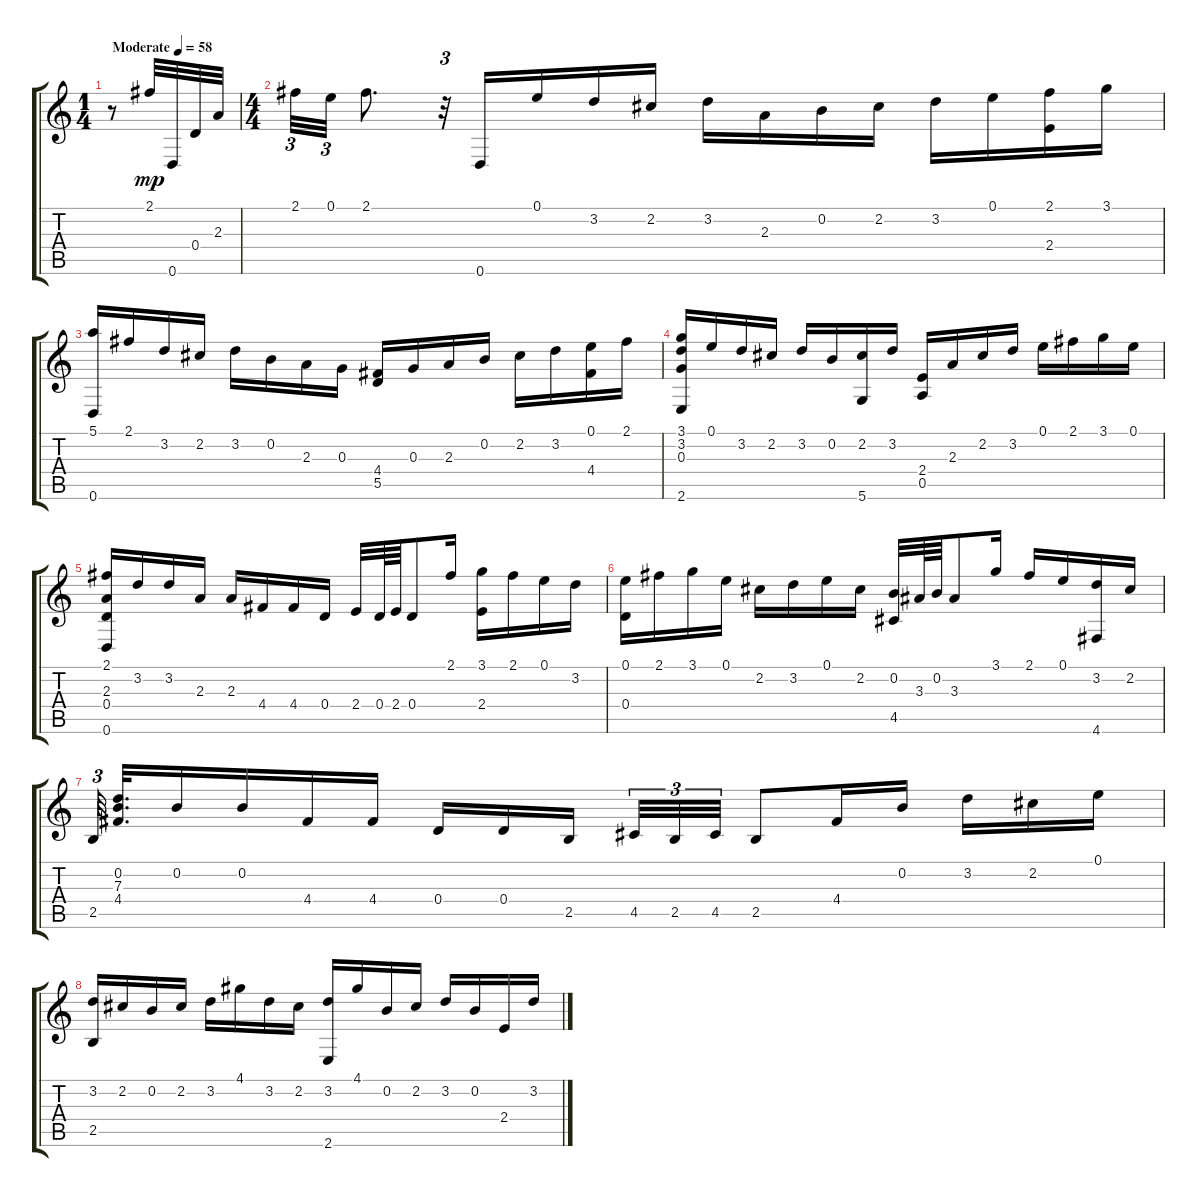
\track "" {instrument acousticguitarnylon}
\staff {score tabs}
\tuning (E4 B3 G3 D3 A2 D2) {hide}
\ts (1 4)
\tempo (58 "Moderate")
\clef g2
\ks c
r.8{dy mp instrument acousticguitarnylon} 2.1.32 0.6.32 0.4.32 2.3.32 |
\ts (4 4)
2.1.32{tu (3 2)} 0.1.32{tu (3 2)} 2.1.8{d} r.32{tu (3 2)} 0.6.16 0.1.16 3.2.16 2.2.16 3.2.16 2.3.16 0.2.16 2.2.16 3.2.16 0.1.16 (2.1 2.4).16 3.1.16 |
(5.1 0.6).16 2.1.16 3.2.16 2.2.16 3.2.16 0.2.16 2.3.16 0.3.16 (4.4 5.5).16 0.3.16 2.3.16 0.2.16 2.2.16 3.2.16 (0.1 4.4).16 2.1.16 |
(3.1 3.2 0.3 2.6).16 0.1.16 3.2.16 2.2.16 3.2.16 0.2.16 (2.2 5.6).16 3.2.16 (2.4 0.5).16 2.3.16 2.2.16 3.2.16 0.1.16 2.1.16 3.1.16 0.1.16 |
(2.1 2.3 0.4 0.6).16 3.2.16 3.2.16 2.3.16 2.3.16 4.4.16 4.4.16 0.4.16 2.4.32 0.4.64 2.4.64 0.4.8 2.1.16 (3.1 2.4).16 2.1.16 0.1.16 3.2.16 |
(0.1 0.4).16 2.1.16 3.1.16 0.1.16 2.2.16 3.2.16 0.1.16 2.2.16 (0.2 4.5).32 3.3.64 0.2.64 3.3.8 3.1.16 2.1.16 0.1.16 (3.2 4.6).16 2.2.16 |
2.5.64{tu (3 2)} (0.2 7.3 4.4).32{d} 0.2.16 0.2.16 4.4.16 4.4.16 0.4.16 0.4.16 2.5.16 4.5.32{tu (3 2)} 2.5.32{tu (3 2)} 4.5.32{tu (3 2)} 2.5.8 4.4.16 0.2.16 3.2.16 2.2.16 0.1.16 |
(3.2 2.5).16 2.2.16 0.2.16 2.2.16 3.2.16 4.1.16 3.2.16 2.2.16 (3.2 2.6).16 4.1.16 0.2.16 2.2.16 3.2.16 0.2.16 2.4.16 3.2.16
